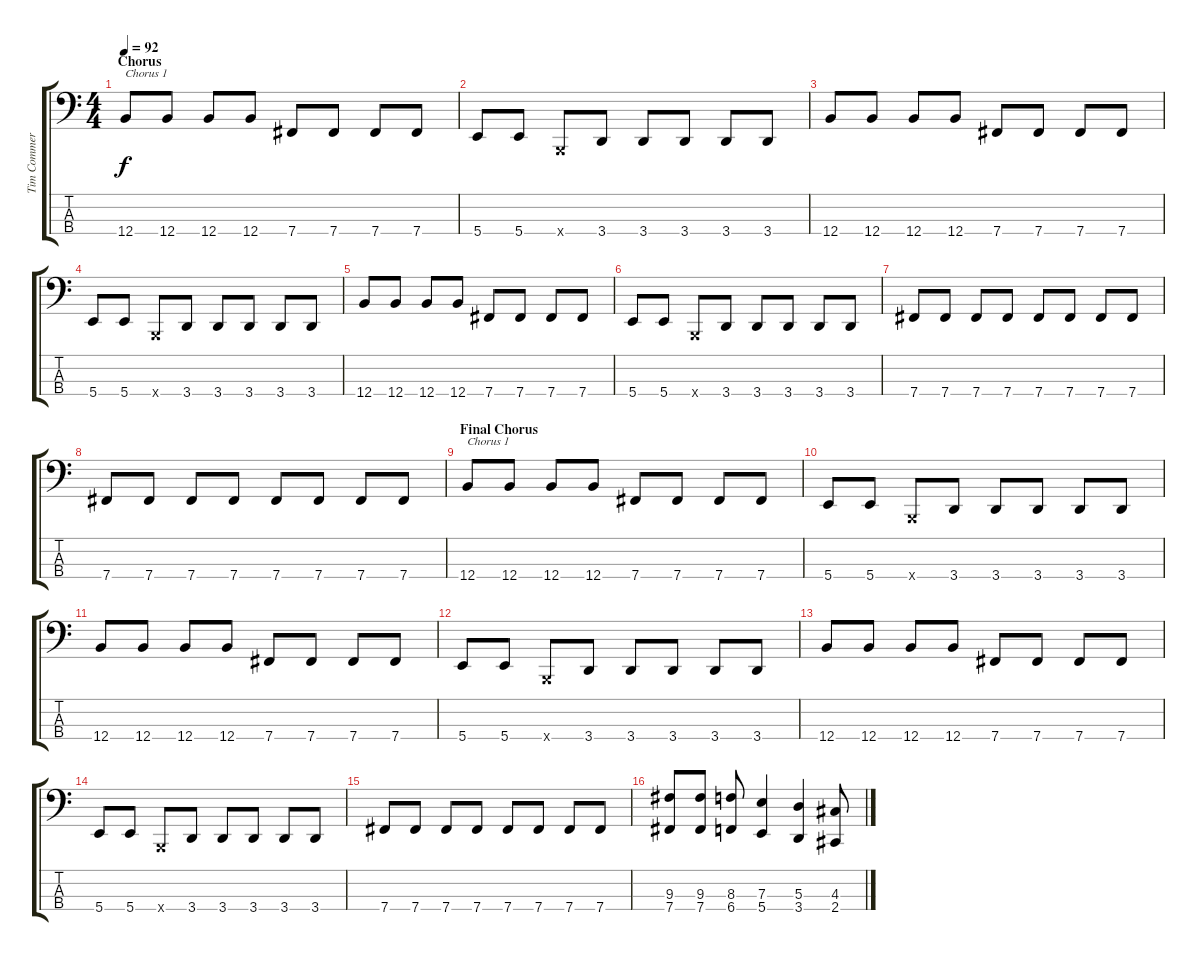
\track ("Tim Commerford" "Tim Commer") {instrument electricbassfinger}
\staff {score tabs}
\tuning (G2 D2 A1 B0) {hide}
\ts (4 4)
\section ("" "Chorus")
\tempo 92
\clef f4
\ks c
12.4.8{txt "Chorus 1" dy f} 12.4.8 12.4.8 12.4.8 7.4.8 7.4.8 7.4.8 7.4.8 |
5.4.8 5.4.8 0.4{x}.8 3.4.8 3.4.8 3.4.8 3.4.8 3.4.8 |
12.4.8 12.4.8 12.4.8 12.4.8 7.4.8 7.4.8 7.4.8 7.4.8 |
5.4.8 5.4.8 0.4{x}.8 3.4.8 3.4.8 3.4.8 3.4.8 3.4.8 |
12.4.8 12.4.8 12.4.8 12.4.8 7.4.8 7.4.8 7.4.8 7.4.8 |
5.4.8 5.4.8 0.4{x}.8 3.4.8 3.4.8 3.4.8 3.4.8 3.4.8 |
7.4.8 7.4.8 7.4.8 7.4.8 7.4.8 7.4.8 7.4.8 7.4.8 |
7.4.8 7.4.8 7.4.8 7.4.8 7.4.8 7.4.8 7.4.8 7.4.8 |
\section ("" "Final Chorus")
12.4.8{txt "Chorus 1"} 12.4.8 12.4.8 12.4.8 7.4.8 7.4.8 7.4.8 7.4.8 |
5.4.8 5.4.8 0.4{x}.8 3.4.8 3.4.8 3.4.8 3.4.8 3.4.8 |
12.4.8 12.4.8 12.4.8 12.4.8 7.4.8 7.4.8 7.4.8 7.4.8 |
5.4.8 5.4.8 0.4{x}.8 3.4.8 3.4.8 3.4.8 3.4.8 3.4.8 |
12.4.8 12.4.8 12.4.8 12.4.8 7.4.8 7.4.8 7.4.8 7.4.8 |
5.4.8 5.4.8 0.4{x}.8 3.4.8 3.4.8 3.4.8 3.4.8 3.4.8 |
7.4.8 7.4.8 7.4.8 7.4.8 7.4.8 7.4.8 7.4.8 7.4.8 |
(9.3 7.4).8 (9.3 7.4).8 (8.3 6.4).8 (7.3 5.4).4 (5.3 3.4).4 (4.3 2.4).8
